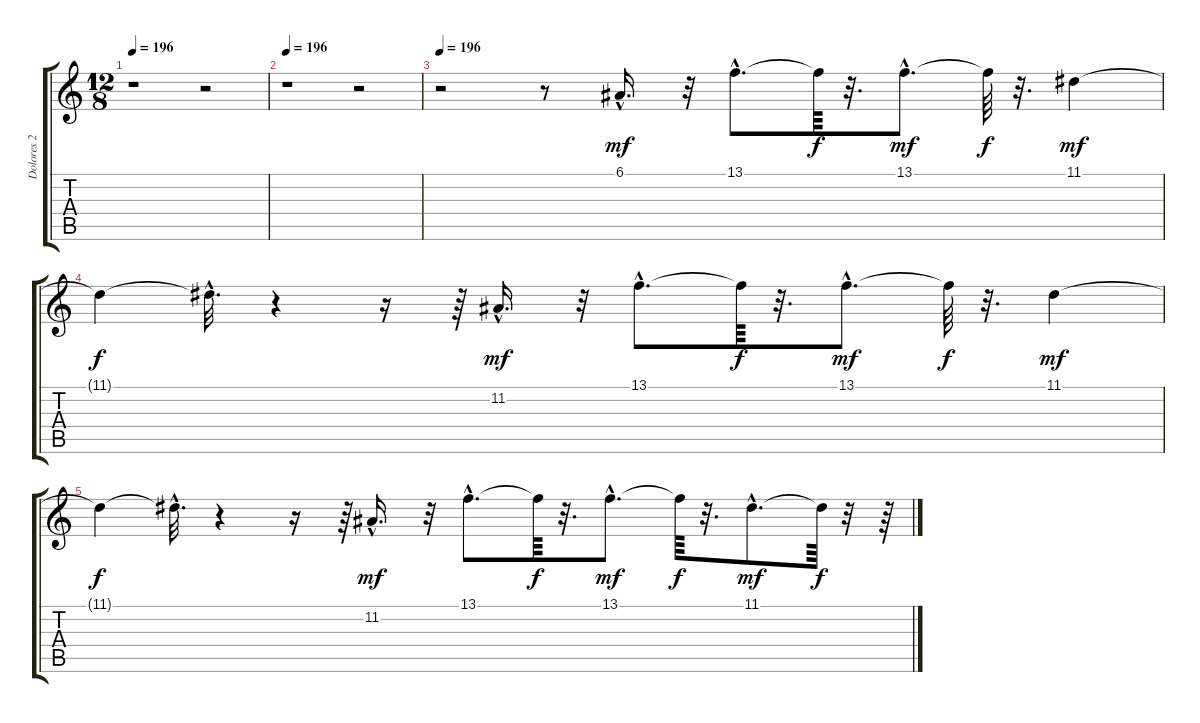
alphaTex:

\track ("Dolores 2" "Dolores 2") {instrument pad3polysynth}
\staff {score tabs}
\tuning (E4 B3 G3 D3 A2 E2) {hide}
\ts (12 8)
\tempo 196
\clef g2
\ks c
r.1{dy f} r.2 |
\tempo 196
r.1 r.2 |
\tempo 196
r.2 r.8 6.1{hac}.16{d dy mf} r.32 13.1{hac}.8{d} 13.1{t}.64{dy f} r.32{d} 13.1{hac}.8{d dy mf} 13.1{t}.64{dy f} r.32{d} 11.1.4{dy mf} |
11.1{t}.4{dy f} 11.1{hac t}.32{d} r.4 r.16 r.64 11.2{hac}.16{d dy mf} r.32 13.1{hac}.8{d} 13.1{t}.64{dy f} r.32{d} 13.1{hac}.8{d dy mf} 13.1{t}.64{dy f} r.32{d} 11.1.4{dy mf} |
11.1{t}.4{dy f} 11.1{hac t}.32{d} r.4 r.16 r.64 11.2{hac}.16{d dy mf} r.32 13.1{hac}.8{d} 13.1{t}.64{dy f} r.32{d} 13.1{hac}.8{d dy mf} 13.1{t}.64{dy f} r.32{d} 11.1{hac}.8{d dy mf} 11.1{t}.64{dy f} r.32 r.64
